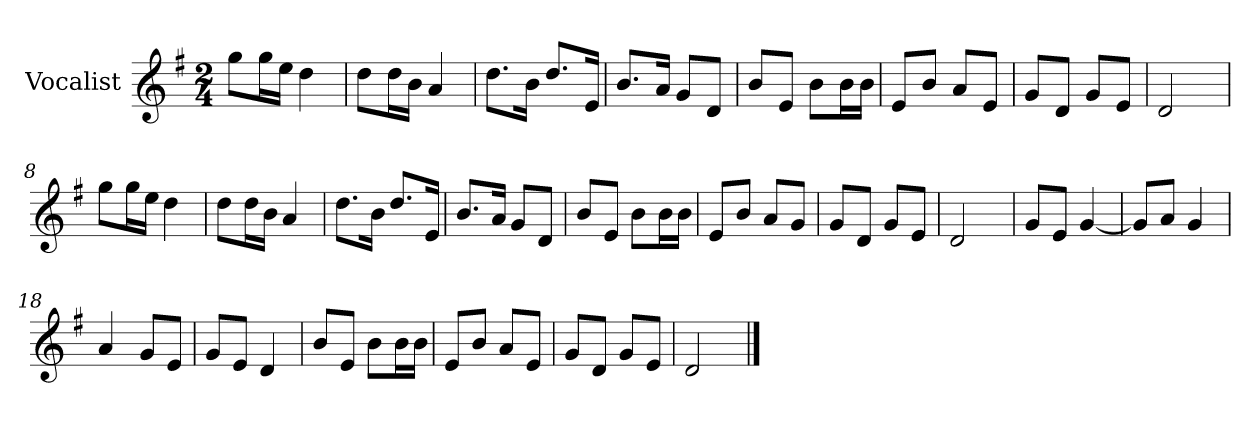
**kern
*part1
*staff1
*I"Vocalist
*k[f#]
*G:
*M2/4
=
8ggL
16ggL
16eeJJ
4dd
=1
8ddL
16ddL
16bJJ
4a
=2
8.ddL
16bJk
8.ddL
16eJk
=3
8.bL
16aJk
8gL
8dJ
=4
8bL
8eJ
8bL
16bL
16bJJ
=5
8eL
8bJ
8aL
8eJ
=6
8gL
8dJ
8gL
8eJ
=7
2d
=8
8ggL
16ggL
16eeJJ
4dd
=9
8ddL
16ddL
16bJJ
4a
=10
8.ddL
16bJk
8.ddL
16eJk
=11
8.bL
16aJk
8gL
8dJ
=12
8bL
8eJ
8bL
16bL
16bJJ
=13
8eL
8bJ
8aL
8gJ
=14
8gL
8dJ
8gL
8eJ
=15
2d
=16
8gL
8eJ
[4g
=17
8gL]
8aJ
4g
=18
4a
8gL
8eJ
=19
8gL
8eJ
4d
=20
8bL
8eJ
8bL
16bL
16bJJ
=21
8eL
8bJ
8aL
8eJ
=22
8gL
8dJ
8gL
8eJ
=23
2d
==
*-
